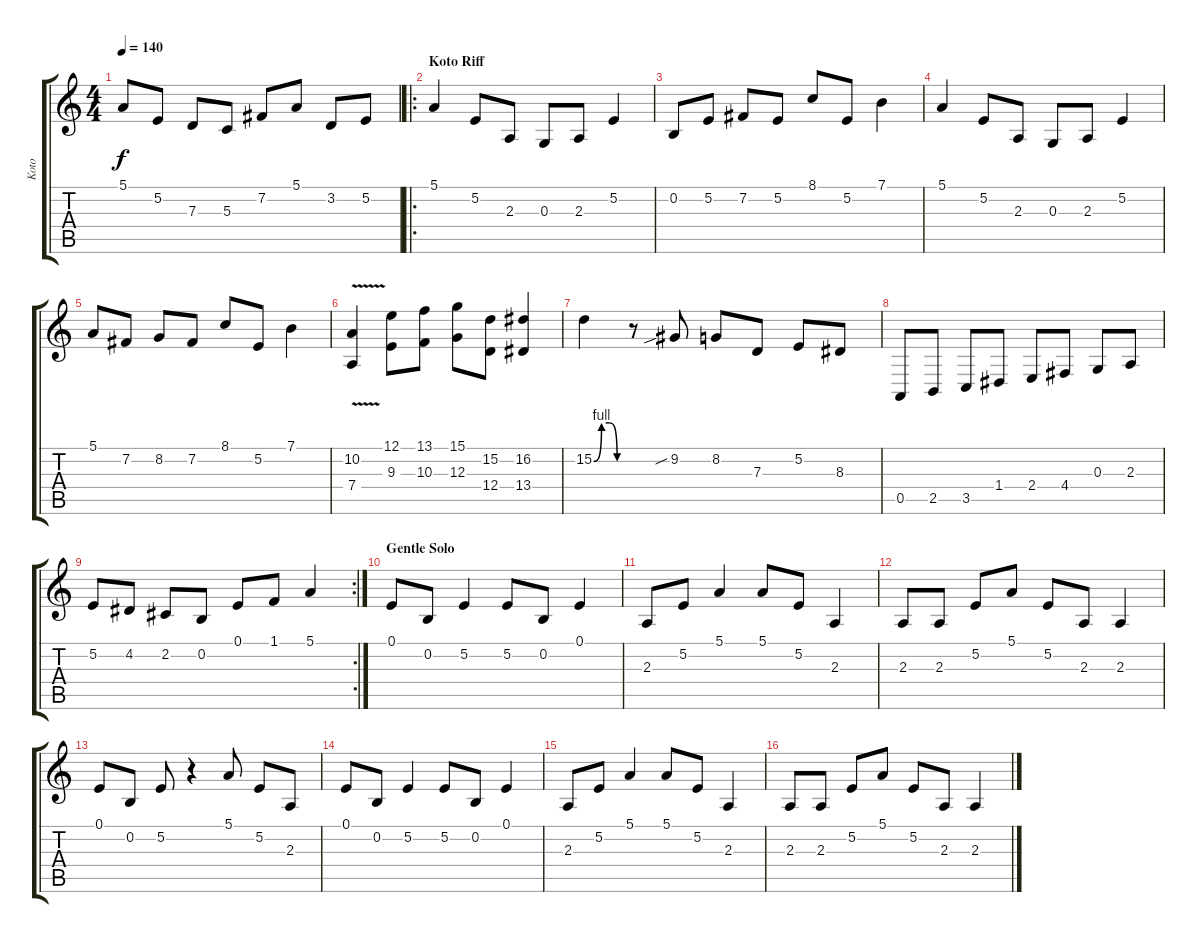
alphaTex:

\track ("Koto" "Koto") {instrument koto}
\staff {score tabs}
\tuning (E4 B3 G3 D3 A2 E2) {hide}
\ts (4 4)
\tempo 140
\clef g2
\ks c
5.1.8{dy f} 5.2.8 7.3.8 5.3.8 7.2.8 5.1.8 3.2.8 5.2.8 |
\ro
\section ("" "Koto Riff")
5.1.4 5.2.8 2.3.8 0.3.8 2.3.8 5.2.4 |
0.2.8 5.2.8 7.2.8 5.2.8 8.1.8 5.2.8 7.1.4 |
5.1.4 5.2.8 2.3.8 0.3.8 2.3.8 5.2.4 |
5.1.8 7.2.8 8.2.8 7.2.8 8.1.8 5.2.8 7.1.4 |
(10.2{v} 7.4).4 (12.1 9.3).8 (13.1 10.3).8 (15.1 12.3).8 (15.2 12.4).8 (16.2 13.4).4 |
15.2{be (custom 0 0 15 4 30 4 45 0 60 0)}.4 r.8 9.2{sib}.8 8.2.8 7.3.8 5.2.8 8.3.8 |
0.5.8 2.5.8 3.5.8 1.4.8 2.4.8 4.4.8 0.3.8 2.3.8 |
\rc 2
5.2.8 4.2.8 2.2.8 0.2.8 0.1.8 1.1.8 5.1.4 |
\section ("" "Gentle Solo")
0.1.8{volume 10} 0.2.8 5.2.4 5.2.8 0.2.8 0.1.4 |
2.3.8 5.2.8 5.1.4 5.1.8 5.2.8 2.3.4 |
2.3.8 2.3.8 5.2.8 5.1.8 5.2.8 2.3.8 2.3.4 |
0.1.8 0.2.8 5.2.8 r.4 5.1.8 5.2.8 2.3.8 |
0.1.8 0.2.8 5.2.4 5.2.8 0.2.8 0.1.4 |
2.3.8 5.2.8 5.1.4 5.1.8 5.2.8 2.3.4 |
2.3.8 2.3.8 5.2.8 5.1.8 5.2.8 2.3.8 2.3.4
